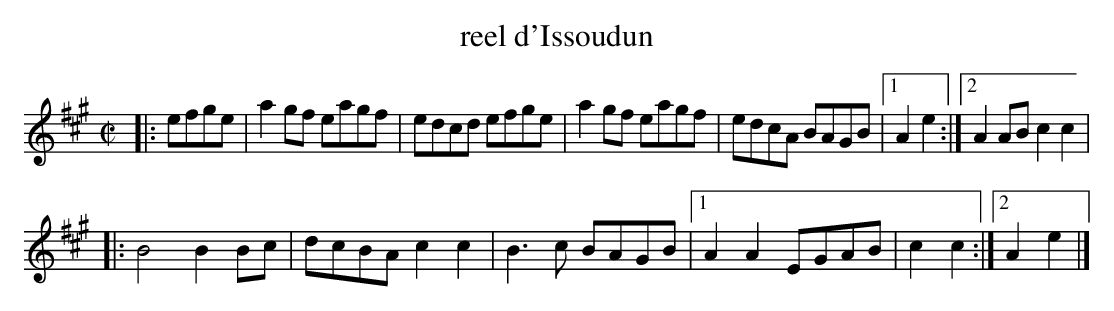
X:1
T: reel d'Issoudun
M: C|
L: 1/8
K: A
|: efge | a2gf eagf | edcd efge | a2gf eagf | edcA BAGB |1 A2e2 :|2 A2AB c2c2 |
|: B4 B2Bc | dcBA c2c2 | B3c BAGB |1 A2A2 EGAB | c2c2 :|2 A2e2 |]
